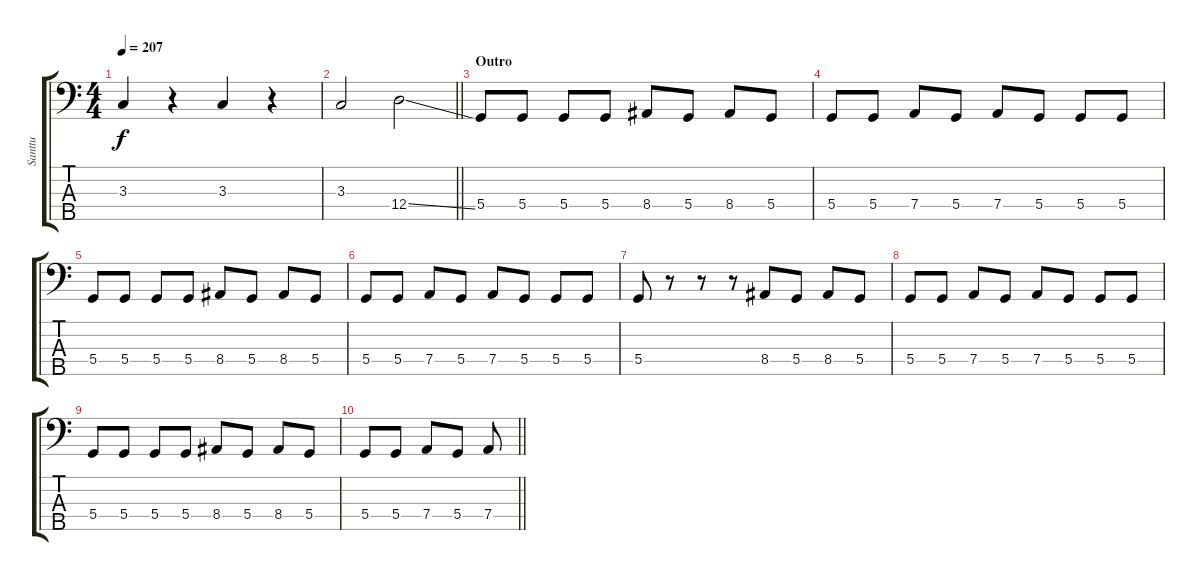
\track ("Santtu" "Santtu") {instrument electricbasspick}
\staff {score tabs}
\tuning (G2 D2 A1 D1 A0) {hide}
\ts (4 4)
\tempo 207
\clef f4
\ks c
3.3.4{dy f} r.4 3.3.4 r.4 |
\barLineRight lightlight
3.3.2 12.4{ss}.2 |
\section ("" "Outro")
5.4.8 5.4.8 5.4.8 5.4.8 8.4.8 5.4.8 8.4.8 5.4.8 |
5.4.8 5.4.8 7.4.8 5.4.8 7.4.8 5.4.8 5.4.8 5.4.8 |
5.4.8 5.4.8 5.4.8 5.4.8 8.4.8 5.4.8 8.4.8 5.4.8 |
5.4.8 5.4.8 7.4.8 5.4.8 7.4.8 5.4.8 5.4.8 5.4.8 |
5.4.8 r.8 r.8 r.8 8.4.8 5.4.8 8.4.8 5.4.8 |
5.4.8 5.4.8 7.4.8 5.4.8 7.4.8 5.4.8 5.4.8 5.4.8 |
5.4.8 5.4.8 5.4.8 5.4.8 8.4.8 5.4.8 8.4.8 5.4.8 |
\barLineRight lightlight
5.4.8 5.4.8 7.4.8 5.4.8 7.4.8
